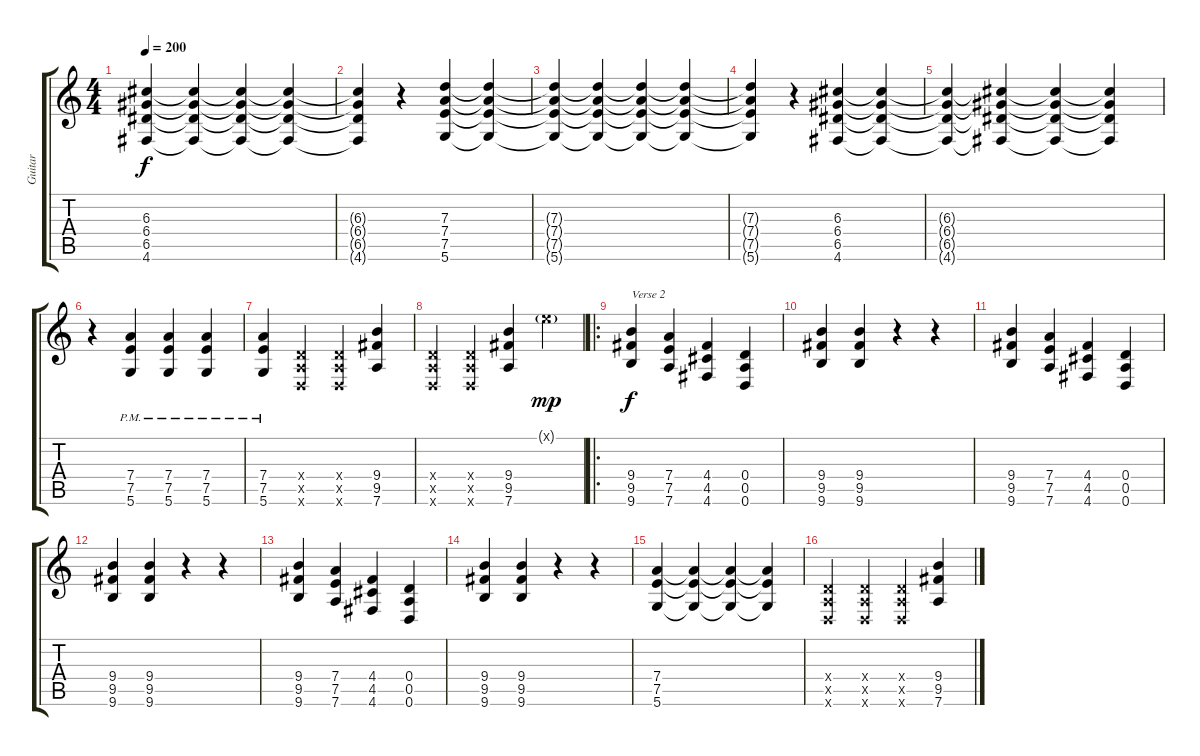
\track ("Guitar" "Guitar") {instrument overdrivenguitar}
\staff {score tabs}
\tuning (E4 B3 G3 D3 A2 D2) {hide}
\ts (4 4)
\tempo 200
\clef g2
\ks c
(6.3{t} 6.4{t} 6.5{t} 4.6{t}).4{dy f} (6.3{t} 6.4{t} 6.5{t} 4.6{t}).4 (6.3{t} 6.4{t} 6.5{t} 4.6{t}).4 (6.3{t} 6.4{t} 6.5{t} 4.6{t}).4 |
(6.3{t} 6.4{t} 6.5{t} 4.6{t}).4 r.4 (7.3 7.4 7.5 5.6).4 (7.3{t} 7.4{t} 7.5{t} 5.6{t}).4 |
(7.3{t} 7.4{t} 7.5{t} 5.6{t}).4 (7.3{t} 7.4{t} 7.5{t} 5.6{t}).4 (7.3{t} 7.4{t} 7.5{t} 5.6{t}).4 (7.3{t} 7.4{t} 7.5{t} 5.6{t}).4 |
(7.3{t} 7.4{t} 7.5{t} 5.6{t}).4 r.4 (6.3 6.4 6.5 4.6).4 (6.3{t} 6.4{t} 6.5{t} 4.6{t}).4 |
(6.3{t} 6.4{t} 6.5{t} 4.6{t}).4 (6.3{t} 6.4{t} 6.5{t} 4.6{t}).4 (6.3{t} 6.4{t} 6.5{t} 4.6{t}).4 (6.3{t} 6.4{t} 6.5{t} 4.6{t}).4 |
r.4 (7.4{pm} 7.5{pm} 5.6{pm}).4 (7.4{pm} 7.5{pm} 5.6{pm}).4 (7.4{pm} 7.5{pm} 5.6{pm}).4 |
(7.4{pm} 7.5{pm} 5.6{pm}).4 (0.4{x} 0.5{x} 0.6{x}).4 (0.4{x} 0.5{x} 0.6{x}).4 (9.4 9.5 7.6).4 |
(0.4{x} 0.5{x} 0.6{x}).4 (0.4{x} 0.5{x} 0.6{x}).4 (9.4 9.5 7.6).4 0.1{g x}.4{dy mp} |
\ro
(9.4 9.5 9.6).4{txt "Verse 2" dy f} (7.4 7.5 7.6).4 (4.4 4.5 4.6).4 (0.4 0.5 0.6).4 |
(9.4 9.5 9.6).4 (9.4 9.5 9.6).4 r.4 r.4 |
(9.4 9.5 9.6).4 (7.4 7.5 7.6).4 (4.4 4.5 4.6).4 (0.4 0.5 0.6).4 |
(9.4 9.5 9.6).4 (9.4 9.5 9.6).4 r.4 r.4 |
(9.4 9.5 9.6).4 (7.4 7.5 7.6).4 (4.4 4.5 4.6).4 (0.4 0.5 0.6).4 |
(9.4 9.5 9.6).4 (9.4 9.5 9.6).4 r.4 r.4 |
(7.4 7.5 5.6).4 (7.4{t} 7.5{t} 5.6{t}).4 (7.4{t} 7.5{t} 5.6{t}).4 (7.4{t} 7.5{t} 5.6{t}).4 |
(0.4{x} 0.5{x} 0.6{x}).4 (0.4{x} 0.5{x} 0.6{x}).4 (0.4{x} 0.5{x} 0.6{x}).4 (9.4 9.5 7.6).4
